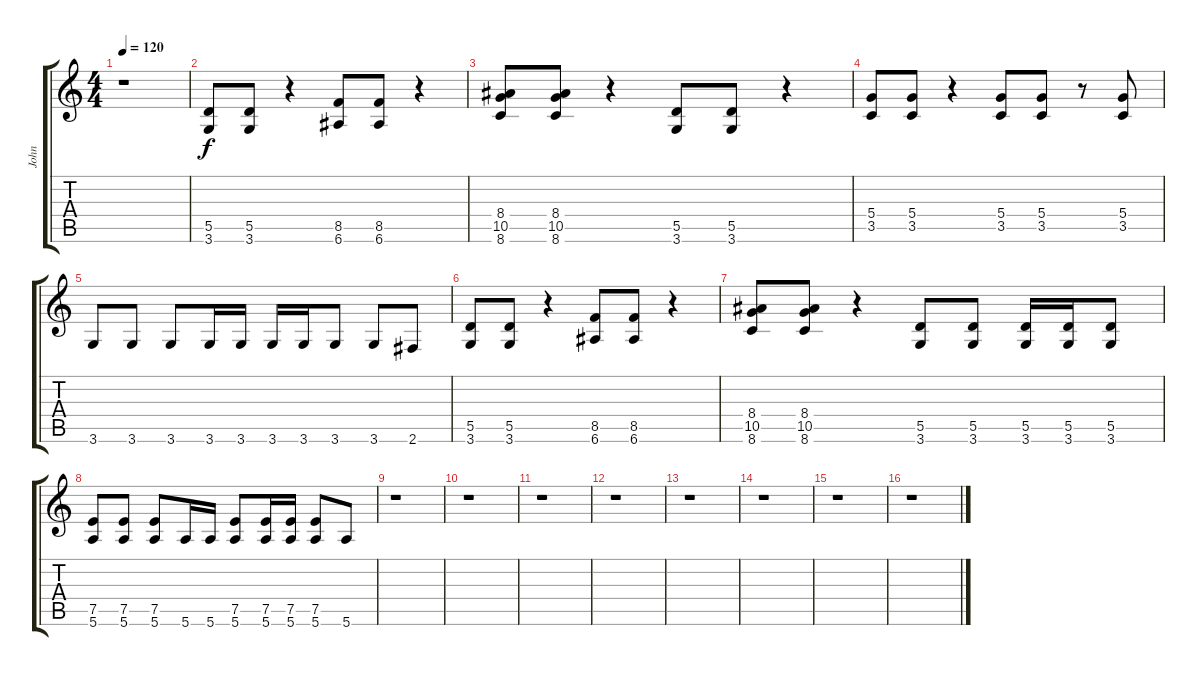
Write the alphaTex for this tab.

\track ("John" "John") {instrument distortionguitar}
\staff {score tabs}
\tuning (E4 B3 G3 D3 A2 E2) {hide}
\ts (4 4)
\tempo 120
\clef g2
\ks c
r.1{dy f} |
(5.5 3.6).8 (5.5 3.6).8 r.4 (8.5 6.6).8 (8.5 6.6).8 r.4 |
(8.4 10.5 8.6).8 (8.4 10.5 8.6).8 r.4 (5.5 3.6).8 (5.5 3.6).8 r.4 |
(5.4 3.5).8 (5.4 3.5).8 r.4 (5.4 3.5).8 (5.4 3.5).8 r.8 (5.4 3.5).8 |
3.6.8 3.6.8 3.6.8 3.6.16 3.6.16 3.6.16 3.6.16 3.6.8 3.6.8 2.6.8 |
(5.5 3.6).8 (5.5 3.6).8 r.4 (8.5 6.6).8 (8.5 6.6).8 r.4 |
(8.4 10.5 8.6).8 (8.4 10.5 8.6).8 r.4 (5.5 3.6).8 (5.5 3.6).8 (5.5 3.6).16 (5.5 3.6).16 (5.5 3.6).8 |
(7.5 5.6).8 (7.5 5.6).8 (7.5 5.6).8 5.6.16 5.6.16 (7.5 5.6).8 (7.5 5.6).16 (7.5 5.6).16 (7.5 5.6).8 5.6.8 |
r.1 |
r.1 |
r.1 |
r.1 |
r.1 |
r.1 |
r.1 |
r.1
